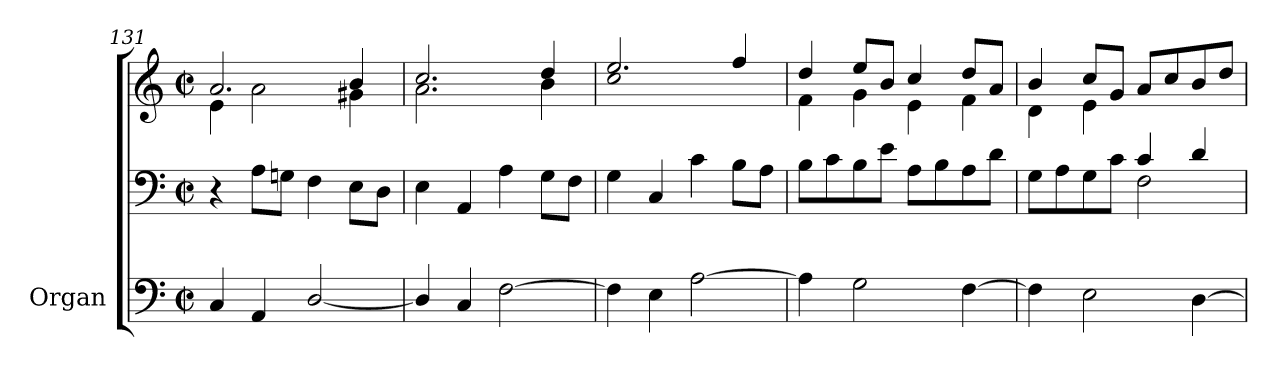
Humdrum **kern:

**kern	**kern	**kern
*part1	*part1	*part1
*staff3	*staff2	*staff1
*I"Organ	*	*
*clefF4	*clefF4	*clefG2
*k[]	*k[]	*k[]
*M2/2	*M2/2	*M2/2
*met(c|)	*met(c|)	*met(c|)
=131	=131	=131
*	*	*^
4C/	4r	2.a/	4e\
4AA/	8A\L	.	2a\
.	8Gn\J	.	.
[2D/	4F\	.	.
.	8E\L	4b/	4g#X\
.	8D\J	.	.
!!LO:PB:g=z	!!
=132	=132	=132	=132
4D/]	4E\	2.cc/	2.a\
4C/	4AA/	.	.
[2F\	4A\	.	.
.	8G\L	4dd/	4b\
.	8F\J	.	.
=133	=133	=133	=133
!	!	!	!LO:N:head=open
4F\]	4G\	2.ee/	1cc
4E\	4C/	.	.
[2A\	4c\	.	.
.	8B\L	4ff/	.
.	8A\J	.	.
=134	=134	=134	=134
4A\]	8B\L	4dd/	4f\
.	8c\	.	.
2G\	8B\	8ee/L	4g\
.	8e\J	8b/J	.
.	8A\L	4cc/	4e\
.	8B\	.	.
[4F\	8A\	8dd/L	4f\
.	8d\J	8a/J	.
=135	=135	=135	=135
*	*^	*	*
4F\]	8G\L	2ryy	4b/	4d\
.	8A\	.	.	.
2E\	8G\	.	8cc/L	4e\
.	8c\J	.	8g/J	.
.	4c/	2F\	8a/L	2ryy
.	.	.	8cc/	.
[4D\	4d/	.	8b/	.
.	.	.	8dd/J	.
*	*v	*v	*	*
*	*	*v	*v
=	=	=
*-	*-	*-
